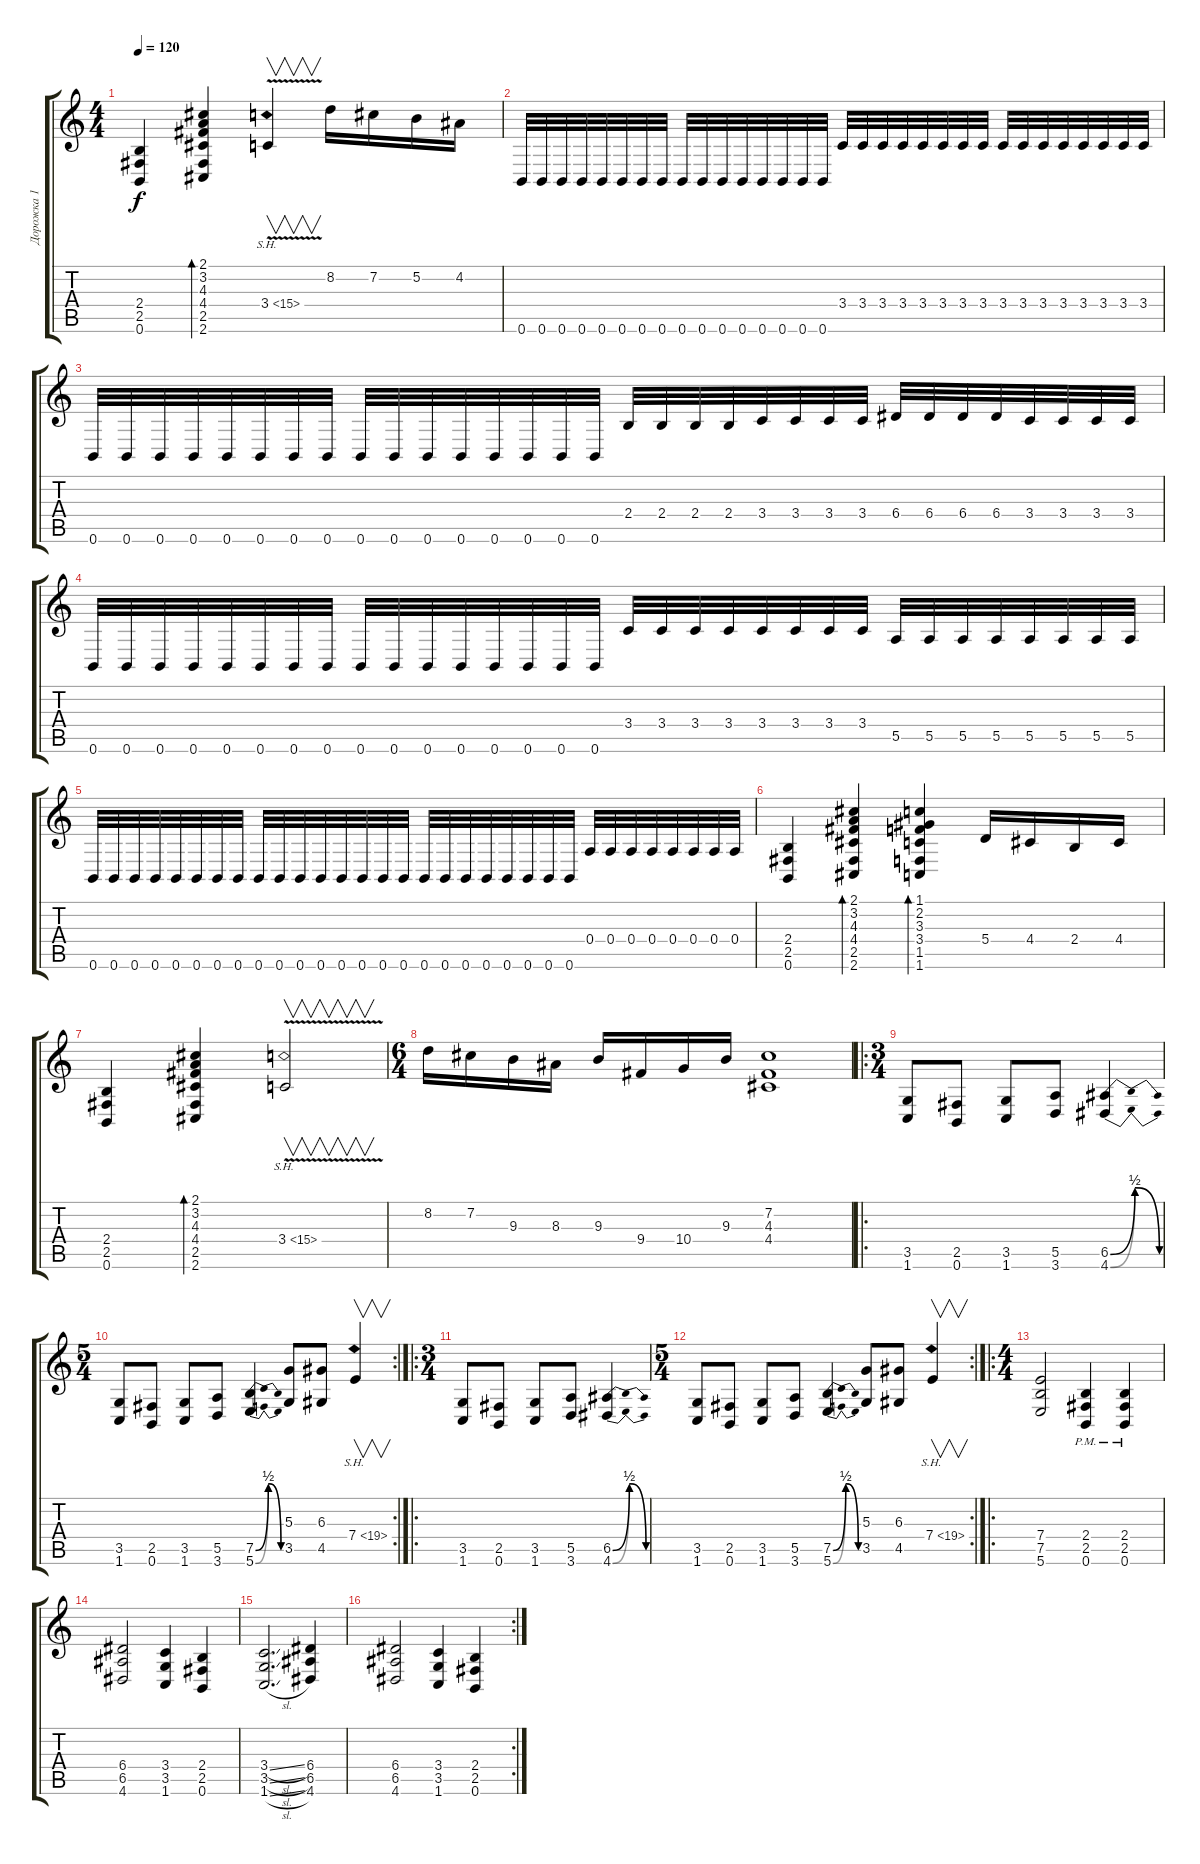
\track ("Дорожка 1" "Дорожка 1") {solo instrument distortionguitar}
\staff {score tabs}
\tuning (B3 Gb3 D3 A2 E2 B1) {hide}
\ts (4 4)
\tempo 120
\clef g2
\ks c
(2.4 2.5 0.6).4{dy f} (2.1 3.2 4.3 4.4 2.5 2.6).4{bd 120} 3.4{sh 12 v}.4{v} 8.2.16 7.2.16 5.2.16 4.2.16 |
0.6.32 0.6.32 0.6.32 0.6.32 0.6.32 0.6.32 0.6.32 0.6.32 0.6.32 0.6.32 0.6.32 0.6.32 0.6.32 0.6.32 0.6.32 0.6.32 3.4.32 3.4.32 3.4.32 3.4.32 3.4.32 3.4.32 3.4.32 3.4.32 3.4.32 3.4.32 3.4.32 3.4.32 3.4.32 3.4.32 3.4.32 3.4.32 |
0.6.32 0.6.32 0.6.32 0.6.32 0.6.32 0.6.32 0.6.32 0.6.32 0.6.32 0.6.32 0.6.32 0.6.32 0.6.32 0.6.32 0.6.32 0.6.32 2.4.32 2.4.32 2.4.32 2.4.32 3.4.32 3.4.32 3.4.32 3.4.32 6.4.32 6.4.32 6.4.32 6.4.32 3.4.32 3.4.32 3.4.32 3.4.32 |
0.6.32 0.6.32 0.6.32 0.6.32 0.6.32 0.6.32 0.6.32 0.6.32 0.6.32 0.6.32 0.6.32 0.6.32 0.6.32 0.6.32 0.6.32 0.6.32 3.4.32 3.4.32 3.4.32 3.4.32 3.4.32 3.4.32 3.4.32 3.4.32 5.5.32 5.5.32 5.5.32 5.5.32 5.5.32 5.5.32 5.5.32 5.5.32 |
0.6.32 0.6.32 0.6.32 0.6.32 0.6.32 0.6.32 0.6.32 0.6.32 0.6.32 0.6.32 0.6.32 0.6.32 0.6.32 0.6.32 0.6.32 0.6.32 0.6.32 0.6.32 0.6.32 0.6.32 0.6.32 0.6.32 0.6.32 0.6.32 0.4.32 0.4.32 0.4.32 0.4.32 0.4.32 0.4.32 0.4.32 0.4.32 |
(2.4 2.5 0.6).4 (2.1 3.2 4.3 4.4 2.5 2.6).4{bd 120} (1.1 2.2 3.3 3.4 1.5 1.6).4{bd 120} 5.4.16 4.4.16 2.4.16 4.4.16 |
(2.4 2.5 0.6).4 (2.1 3.2 4.3 4.4 2.5 2.6).4{bd 120} 3.4{sh 12 v}.2{v} |
\ts (6 4)
8.2.16 7.2.16 9.3.16 8.3.16 9.3.16 9.4.16 10.4.16 9.3.16 (7.2 4.3 4.4).1 |
\ro
\ts (3 4)
(3.5 1.6).8 (2.5 0.6).8 (3.5 1.6).8 (5.5 3.6).8 (6.5{be (bendrelease 0 0 30 2 30 2 60 0)} 4.6{be (bendrelease 0 0 30 2 30 2 60 0)}).4 |
\rc 2
\ts (5 4)
(3.5 1.6).8 (2.5 0.6).8 (3.5 1.6).8 (5.5 3.6).8 (7.5{be (bendrelease 0 0 30 2 30 2 60 0)} 5.6{be (bendrelease 0 0 30 2 30 2 60 0)}).4 (5.3 3.5).8 (6.3 4.5).8 7.4{sh 12}.4{v} |
\ro
\ts (3 4)
(3.5 1.6).8 (2.5 0.6).8 (3.5 1.6).8 (5.5 3.6).8 (6.5{be (bendrelease 0 0 30 2 30 2 60 0)} 4.6{be (bendrelease 0 0 30 2 30 2 60 0)}).4 |
\rc 2
\ts (5 4)
(3.5 1.6).8 (2.5 0.6).8 (3.5 1.6).8 (5.5 3.6).8 (7.5{be (bendrelease 0 0 30 2 30 2 60 0)} 5.6{be (bendrelease 0 0 30 2 30 2 60 0)}).4 (5.3 3.5).8 (6.3 4.5).8 7.4{sh 12}.4{v} |
\ro
\ts (4 4)
(7.4 7.5 5.6).2 (2.4{pm} 2.5{pm} 0.6{pm}).4 (2.4{pm} 2.5{pm} 0.6{pm}).4 |
(6.4 6.5 4.6).2 (3.4 3.5 1.6).4 (2.4 2.5 0.6).4 |
(3.4{sl} 3.5{sl} 1.6{sl}).2{d} (6.4 6.5 4.6).4 |
\rc 2
(6.4 6.5 4.6).2 (3.4 3.5 1.6).4 (2.4 2.5 0.6).4
